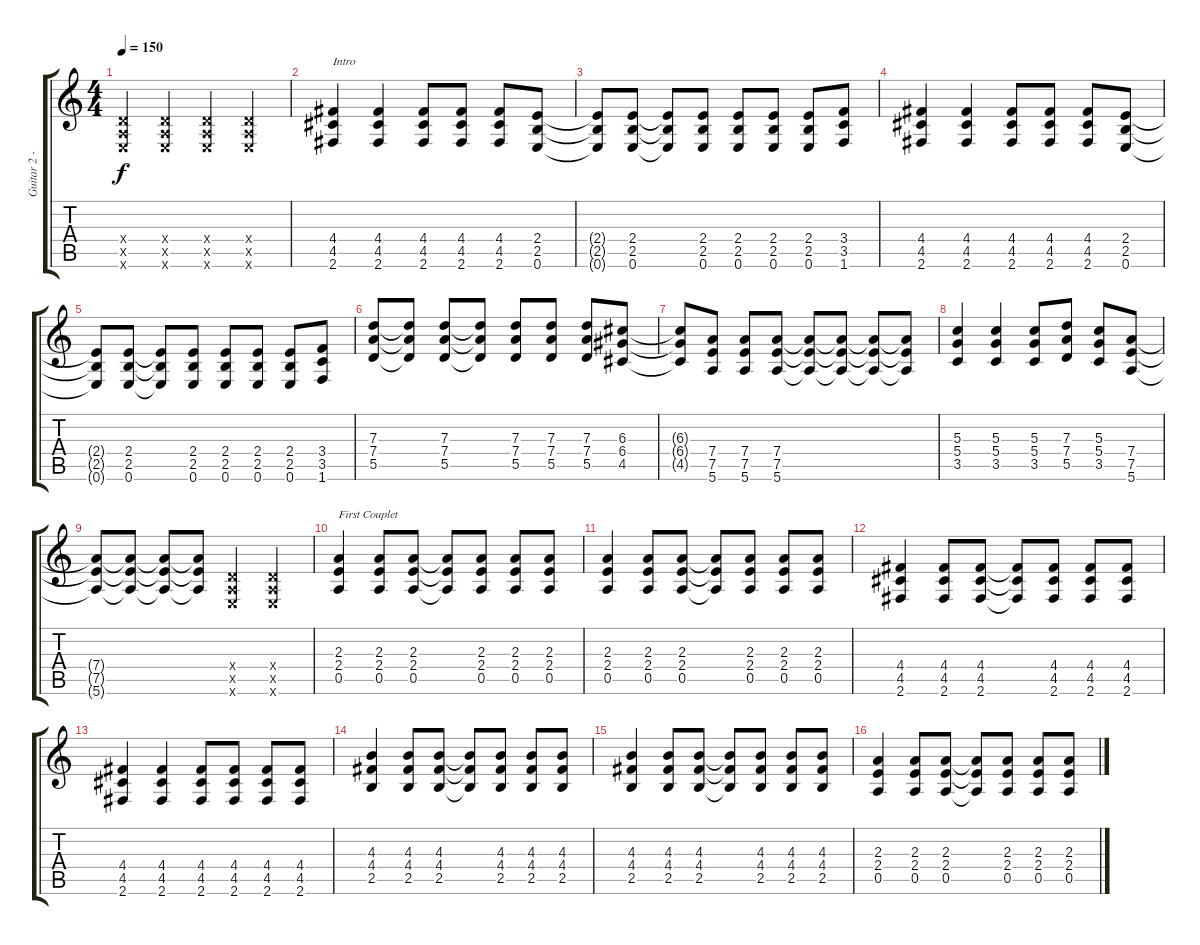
\track ("Guitar 2 - Lauri Ylonen" "Guitar 2 -") {instrument acousticguitarsteel}
\staff {score tabs}
\tuning (E4 B3 G3 D3 A2 E2) {hide}
\ts (4 4)
\tempo 150
\clef g2
\ks c
(0.4{x} 0.5{x} 0.6{x}).4{dy f instrument acousticguitarsteel} (0.4{x} 0.5{x} 0.6{x}).4 (0.4{x} 0.5{x} 0.6{x}).4 (0.4{x} 0.5{x} 0.6{x}).4 |
(4.4 4.5 2.6).4{txt "Intro"} (4.4 4.5 2.6).4 (4.4 4.5 2.6).8 (4.4 4.5 2.6).8 (4.4 4.5 2.6).8 (2.4 2.5 0.6).8 |
(2.4{t} 2.5{t} 0.6{t}).8 (2.4 2.5 0.6).8 (2.4{t} 2.5{t} 0.6{t}).8 (2.4 2.5 0.6).8 (2.4 2.5 0.6).8 (2.4 2.5 0.6).8 (2.4 2.5 0.6).8 (3.4 3.5 1.6).8 |
(4.4 4.5 2.6).4 (4.4 4.5 2.6).4 (4.4 4.5 2.6).8 (4.4 4.5 2.6).8 (4.4 4.5 2.6).8 (2.4 2.5 0.6).8 |
(2.4{t} 2.5{t} 0.6{t}).8 (2.4 2.5 0.6).8 (2.4{t} 2.5{t} 0.6{t}).8 (2.4 2.5 0.6).8 (2.4 2.5 0.6).8 (2.4 2.5 0.6).8 (2.4 2.5 0.6).8 (3.4 3.5 1.6).8 |
(7.3 7.4 5.5).8 (7.3{t} 7.4{t} 5.5{t}).8 (7.3 7.4 5.5).8 (7.3{t} 7.4{t} 5.5{t}).8 (7.3 7.4 5.5).8 (7.3 7.4 5.5).8 (7.3 7.4 5.5).8 (6.3 6.4 4.5).8 |
(6.3{t} 6.4{t} 4.5{t}).8 (7.4 7.5 5.6).8 (7.4 7.5 5.6).8 (7.4 7.5 5.6).8 (7.4{t} 7.5{t} 5.6{t}).8 (7.4{t} 7.5{t} 5.6{t}).8 (7.4{t} 7.5{t} 5.6{t}).8 (7.4{t} 7.5{t} 5.6{t}).8 |
(5.3 5.4 3.5).4 (5.3 5.4 3.5).4 (5.3 5.4 3.5).8 (7.3 7.4 5.5).8 (5.3 5.4 3.5).8 (7.4 7.5 5.6).8 |
(7.4{t} 7.5{t} 5.6{t}).8 (7.4{t} 7.5{t} 5.6{t}).8 (7.4{t} 7.5{t} 5.6{t}).8 (7.4{t} 7.5{t} 5.6{t}).8 (0.4{x} 0.5{x} 0.6{x}).4 (0.4{x} 0.5{x} 0.6{x}).4 |
(2.3 2.4 0.5).4{txt "First Couplet"} (2.3 2.4 0.5).8 (2.3 2.4 0.5).8 (2.3{t} 2.4{t} 0.5{t}).8 (2.3 2.4 0.5).8 (2.3 2.4 0.5).8 (2.3 2.4 0.5).8 |
(2.3 2.4 0.5).4 (2.3 2.4 0.5).8 (2.3 2.4 0.5).8 (2.3{t} 2.4{t} 0.5{t}).8 (2.3 2.4 0.5).8 (2.3 2.4 0.5).8 (2.3 2.4 0.5).8 |
(4.4 4.5 2.6).4 (4.4 4.5 2.6).8 (4.4 4.5 2.6).8 (4.4{t} 4.5{t} 2.6{t}).8 (4.4 4.5 2.6).8 (4.4 4.5 2.6).8 (4.4 4.5 2.6).8 |
(4.4 4.5 2.6).4 (4.4 4.5 2.6).4 (4.4 4.5 2.6).8 (4.4 4.5 2.6).8 (4.4 4.5 2.6).8 (4.4 4.5 2.6).8 |
(4.3 4.4 2.5).4 (4.3 4.4 2.5).8 (4.3 4.4 2.5).8 (4.3{t} 4.4{t} 2.5{t}).8 (4.3 4.4 2.5).8 (4.3 4.4 2.5).8 (4.3 4.4 2.5).8 |
(4.3 4.4 2.5).4 (4.3 4.4 2.5).8 (4.3 4.4 2.5).8 (4.3{t} 4.4{t} 2.5{t}).8 (4.3 4.4 2.5).8 (4.3 4.4 2.5).8 (4.3 4.4 2.5).8 |
(2.3 2.4 0.5).4 (2.3 2.4 0.5).8 (2.3 2.4 0.5).8 (2.3{t} 2.4{t} 0.5{t}).8 (2.3 2.4 0.5).8 (2.3 2.4 0.5).8 (2.3 2.4 0.5).8
